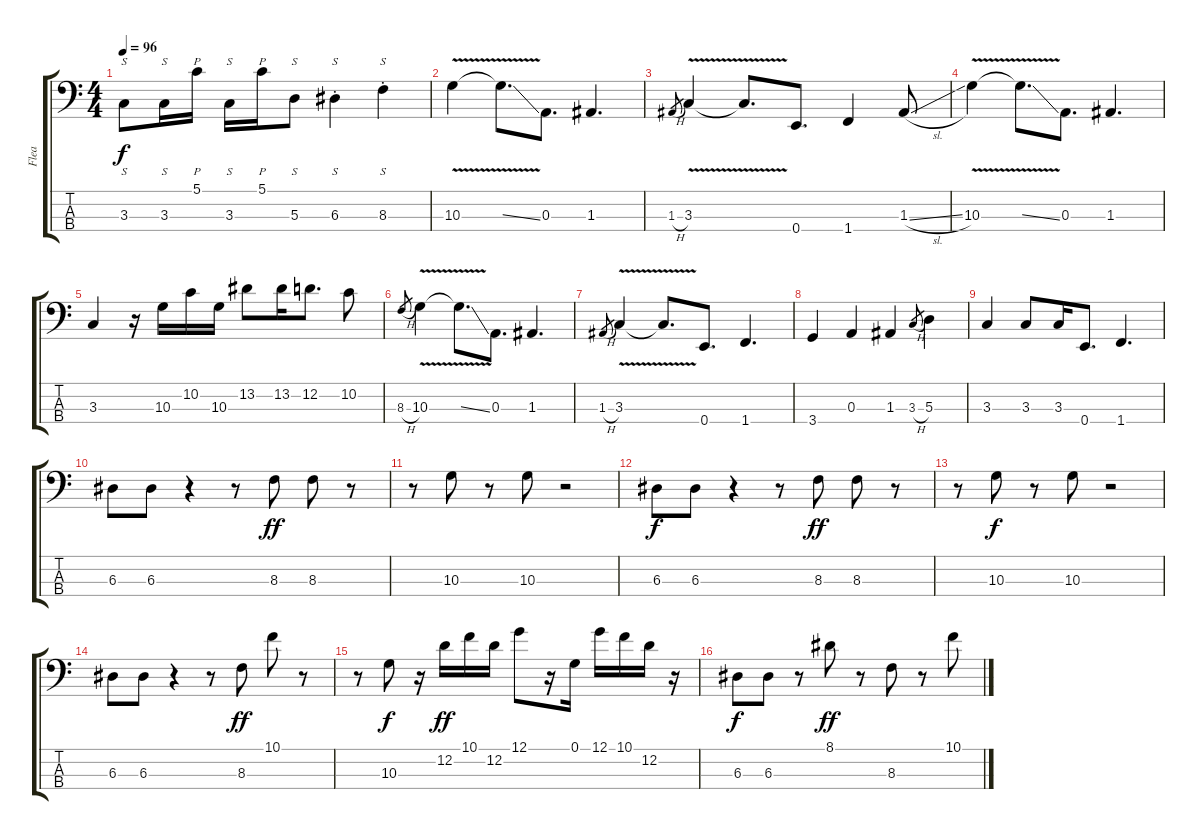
\track ("Flea" "Flea") {instrument electricbassfinger}
\staff {score tabs}
\tuning (G2 D2 A1 E1) {hide}
\ts (4 4)
\tempo 96
\clef f4
\ks c
3.3.8{s dy f} 3.3.16{s} 5.1.16{p} 3.3.16{s} 5.1.16{p} 5.3.8{s} 6.3{st}.4{s} 8.3{st}.4{s} |
10.3{v}.4{instrument electricbassfinger} 10.3{ss t}.8{d} 0.3.8{d} 1.3.4{d} |
1.3{h}.8{gr} 3.3{v}.4 3.3{t}.8{d} 0.4.8{d} 1.4.4 1.3{sl}.8 |
10.3{v}.4 10.3{ss t}.8{d} 0.3.8{d} 1.3.4{d} |
3.3.4 r.16 10.3.16 10.2.16 10.3.16 13.2.8 13.2.16 12.2.8{d} 10.2.8 |
8.3{h}.8{gr} 10.3{v}.4 10.3{ss t}.8{d} 0.3.8{d} 1.3.4{d} |
1.3{h}.8{gr} 3.3{v}.4 3.3{t}.8{d} 0.4.8{d} 1.4.4{d} |
3.4.4 0.3.4 1.3.4 3.3{h}.8{gr} 5.3.4 |
3.3.4 3.3.8 3.3.16 0.4.8{d} 1.4.4{d} |
6.3.8 6.3.8 r.4 r.8 8.3.8{dy ff} 8.3.8 r.8 |
r.8 10.3.8 r.8 10.3.8 r.2 |
6.3.8{dy f} 6.3.8 r.4 r.8 8.3.8{dy ff} 8.3.8 r.8 |
r.8 10.3.8{dy f} r.8 10.3.8 r.2 |
6.3.8 6.3.8 r.4 r.8 8.3.8{dy ff} 10.1.8 r.8 |
r.8 10.3.8{dy f} r.16 12.2.16{dy ff} 10.1.16 12.2.16 12.1.8 r.16 0.1.16 12.1.16 10.1.16 12.2.16 r.16 |
6.3.8{dy f} 6.3.8 r.8 8.1.8{dy ff} r.8 8.3.8 r.8 10.1.8
